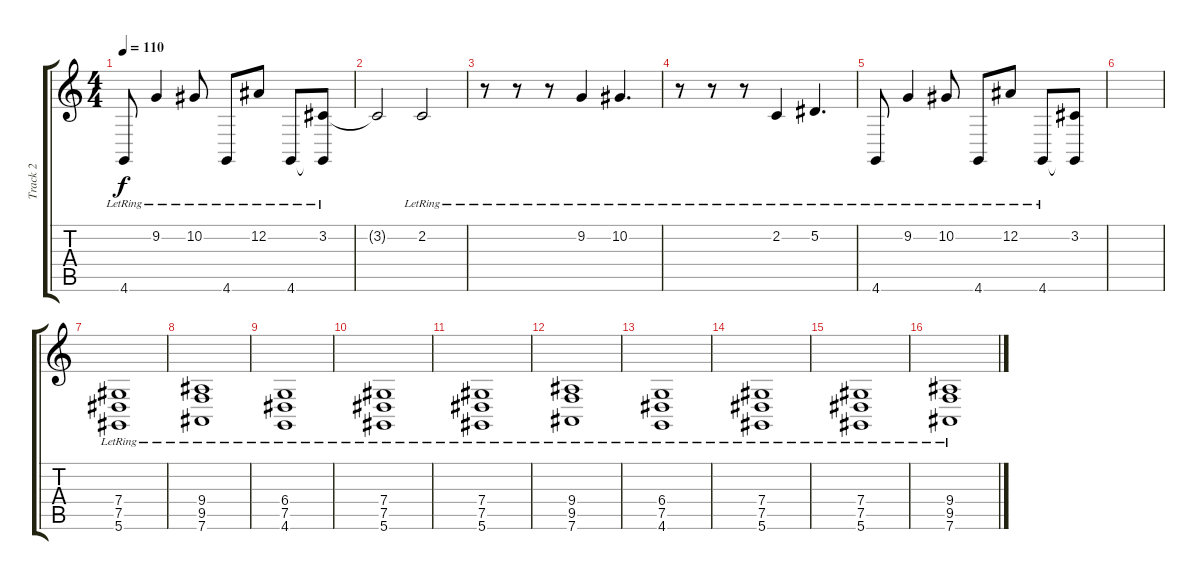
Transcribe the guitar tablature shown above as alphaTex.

\track ("Track 2" "Track 2") {instrument harmonica}
\staff {score tabs}
\tuning (Eb4 Bb3 Gb3 Db3 Ab2 Eb2) {hide}
\ts (4 4)
\tempo 110
\clef g2
\ks c
4.6{lr}.8{dy f} 9.2{lr}.4 10.2{lr}.8 4.6{lr}.8 12.2{lr}.8 4.6{lr}.8 (3.2{lr} 4.6{t}).8 |
3.2{t}.2 2.2{lr}.2 |
r.8 r.8 r.8 9.2{lr}.4 10.2{lr}.4{d} |
r.8 r.8 r.8 2.2{lr}.4 5.2{lr}.4{d} |
4.6{lr}.8 9.2{lr}.4 10.2{lr}.8 4.6{lr}.8 12.2{lr}.8 4.6{lr}.8 (3.2 4.6{t}).8 |
|
(7.4{lr} 7.5{lr} 5.6{lr}).1 |
(9.4{lr} 9.5{lr} 7.6{lr}).1 |
(6.4{lr} 7.5{lr} 4.6{lr}).1 |
(7.4{lr} 7.5{lr} 5.6{lr}).1 |
(7.4{lr} 7.5{lr} 5.6{lr}).1 |
(9.4{lr} 9.5{lr} 7.6{lr}).1 |
(6.4{lr} 7.5{lr} 4.6{lr}).1 |
(7.4{lr} 7.5{lr} 5.6{lr}).1 |
(7.4{lr} 7.5{lr} 5.6{lr}).1 |
(9.4{lr} 9.5{lr} 7.6{lr}).1
